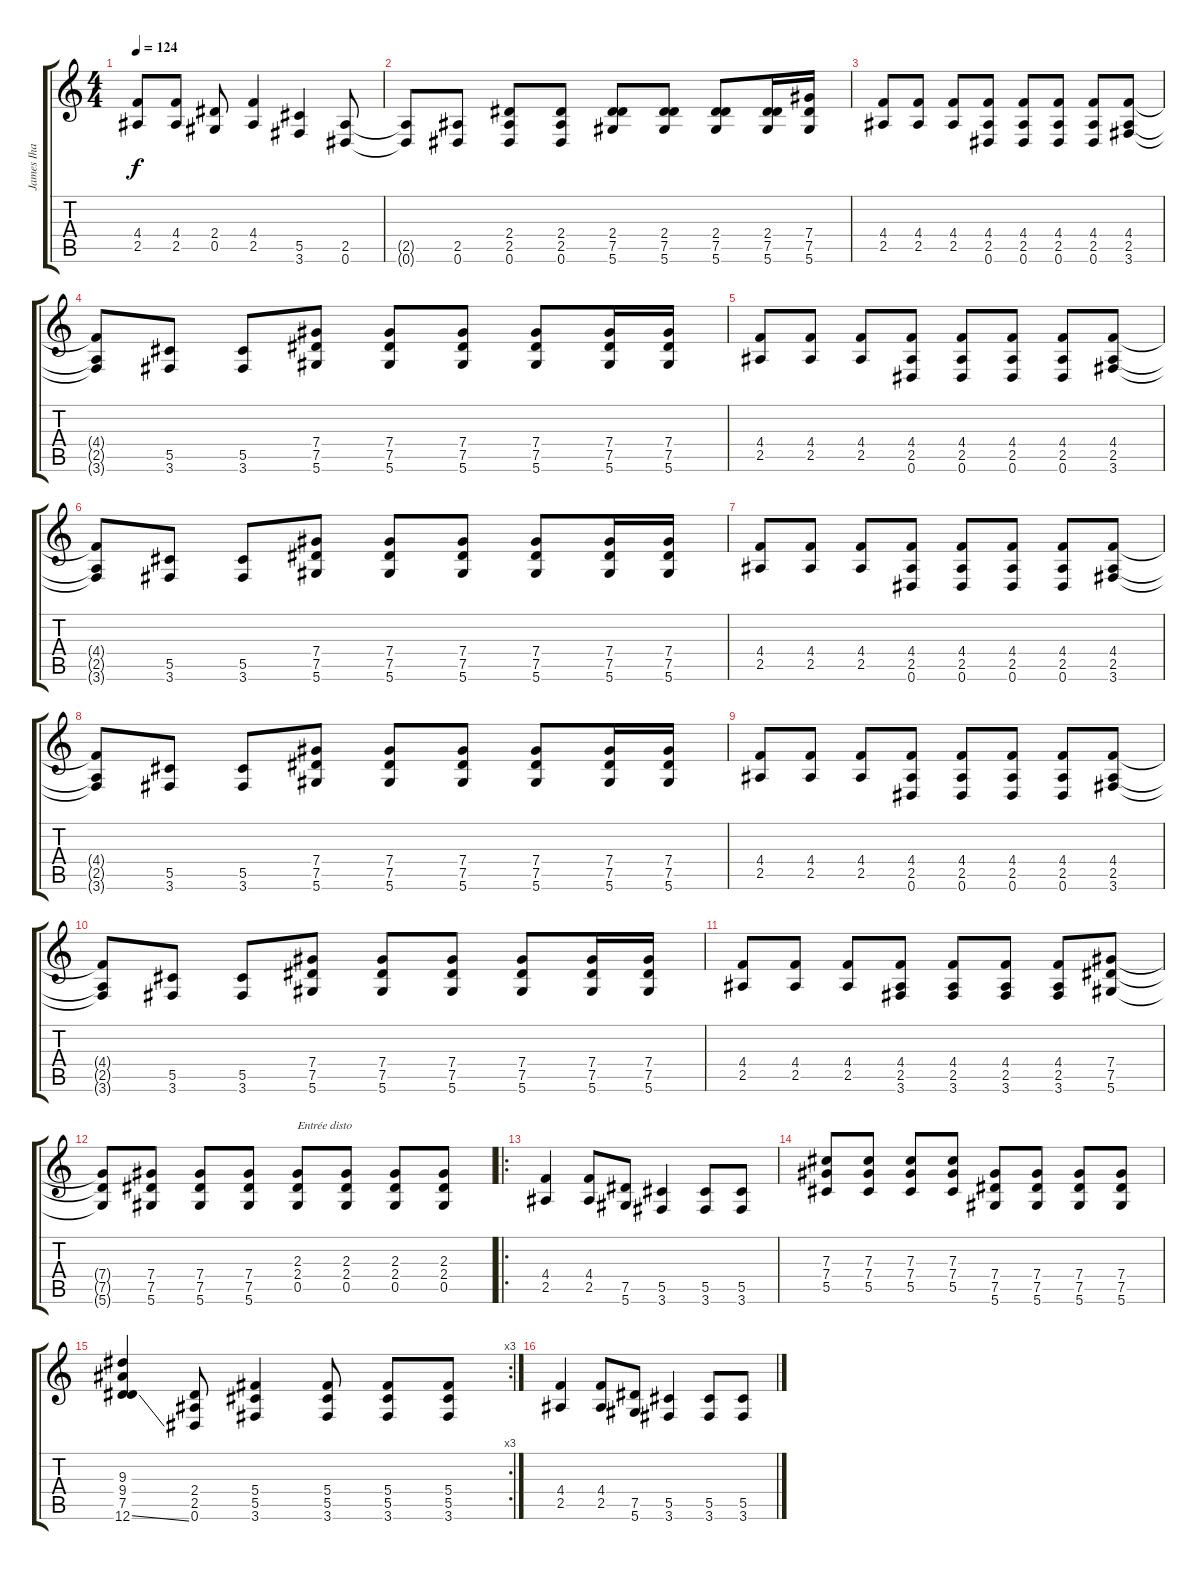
\track ("James Iha" "James Iha") {instrument electricguitarclean}
\staff {score tabs}
\tuning (Eb4 Bb3 Gb3 Db3 Ab2 Eb2) {hide}
\ts (4 4)
\tempo 124
\clef g2
\ks c
(4.4 2.5).8{dy f} (4.4 2.5).8 (2.4 0.5).8 (4.4 2.5).4 (5.5 3.6).4 (2.5 0.6).8 |
(2.5{t} 0.6{t}).8 (2.5 0.6).8 (2.4 2.5 0.6).8 (2.4 2.5 0.6).8 (2.4 7.5 5.6).8 (2.4 7.5 5.6).8 (2.4 7.5 5.6).8 (2.4 7.5 5.6).16 (7.4 7.5 5.6).16 |
(4.4 2.5).8 (4.4 2.5).8 (4.4 2.5).8 (4.4 2.5 0.6).8 (4.4 2.5 0.6).8 (4.4 2.5 0.6).8 (4.4 2.5 0.6).8 (4.4 2.5 3.6).8 |
(4.4{t} 2.5{t} 3.6{t}).8 (5.5 3.6).8 (5.5 3.6).8 (7.4 7.5 5.6).8 (7.4 7.5 5.6).8 (7.4 7.5 5.6).8 (7.4 7.5 5.6).8 (7.4 7.5 5.6).16 (7.4 7.5 5.6).16 |
(4.4 2.5).8 (4.4 2.5).8 (4.4 2.5).8 (4.4 2.5 0.6).8 (4.4 2.5 0.6).8 (4.4 2.5 0.6).8 (4.4 2.5 0.6).8 (4.4 2.5 3.6).8 |
(4.4{t} 2.5{t} 3.6{t}).8 (5.5 3.6).8 (5.5 3.6).8 (7.4 7.5 5.6).8 (7.4 7.5 5.6).8 (7.4 7.5 5.6).8 (7.4 7.5 5.6).8 (7.4 7.5 5.6).16 (7.4 7.5 5.6).16 |
(4.4 2.5).8 (4.4 2.5).8 (4.4 2.5).8 (4.4 2.5 0.6).8 (4.4 2.5 0.6).8 (4.4 2.5 0.6).8 (4.4 2.5 0.6).8 (4.4 2.5 3.6).8 |
(4.4{t} 2.5{t} 3.6{t}).8 (5.5 3.6).8 (5.5 3.6).8 (7.4 7.5 5.6).8 (7.4 7.5 5.6).8 (7.4 7.5 5.6).8 (7.4 7.5 5.6).8 (7.4 7.5 5.6).16 (7.4 7.5 5.6).16 |
(4.4 2.5).8 (4.4 2.5).8 (4.4 2.5).8 (4.4 2.5 0.6).8 (4.4 2.5 0.6).8 (4.4 2.5 0.6).8 (4.4 2.5 0.6).8 (4.4 2.5 3.6).8 |
(4.4{t} 2.5{t} 3.6{t}).8 (5.5 3.6).8 (5.5 3.6).8 (7.4 7.5 5.6).8 (7.4 7.5 5.6).8 (7.4 7.5 5.6).8 (7.4 7.5 5.6).8 (7.4 7.5 5.6).16 (7.4 7.5 5.6).16 |
(4.4 2.5).8 (4.4 2.5).8 (4.4 2.5).8 (4.4 2.5 3.6).8 (4.4 2.5 3.6).8 (4.4 2.5 3.6).8 (4.4 2.5 3.6).8 (7.4 7.5 5.6).8 |
(7.4{t} 7.5{t} 5.6{t}).8 (7.4 7.5 5.6).8 (7.4 7.5 5.6).8 (7.4 7.5 5.6).8 (2.3 2.4 0.5).8{txt "Entrée disto" instrument overdrivenguitar} (2.3 2.4 0.5).8 (2.3 2.4 0.5).8 (2.3 2.4 0.5).8 |
\ro
(4.4 2.5).4 (4.4 2.5).8 (7.5 5.6).8 (5.5 3.6).4 (5.5 3.6).8 (5.5 3.6).8 |
(7.3 7.4 5.5).8 (7.3 7.4 5.5).8 (7.3 7.4 5.5).8 (7.3 7.4 5.5).8 (7.4 7.5 5.6).8 (7.4 7.5 5.6).8 (7.4 7.5 5.6).8 (7.4 7.5 5.6).8 |
\rc 3
(9.3 9.4 7.5 12.6{ss}).4 (2.4 2.5 0.6).8 (5.4 5.5 3.6).4 (5.4 5.5 3.6).8 (5.4 5.5 3.6).8 (5.4 5.5 3.6).8 |
(4.4 2.5).4 (4.4 2.5).8 (7.5 5.6).8 (5.5 3.6).4 (5.5 3.6).8 (5.5 3.6).8
